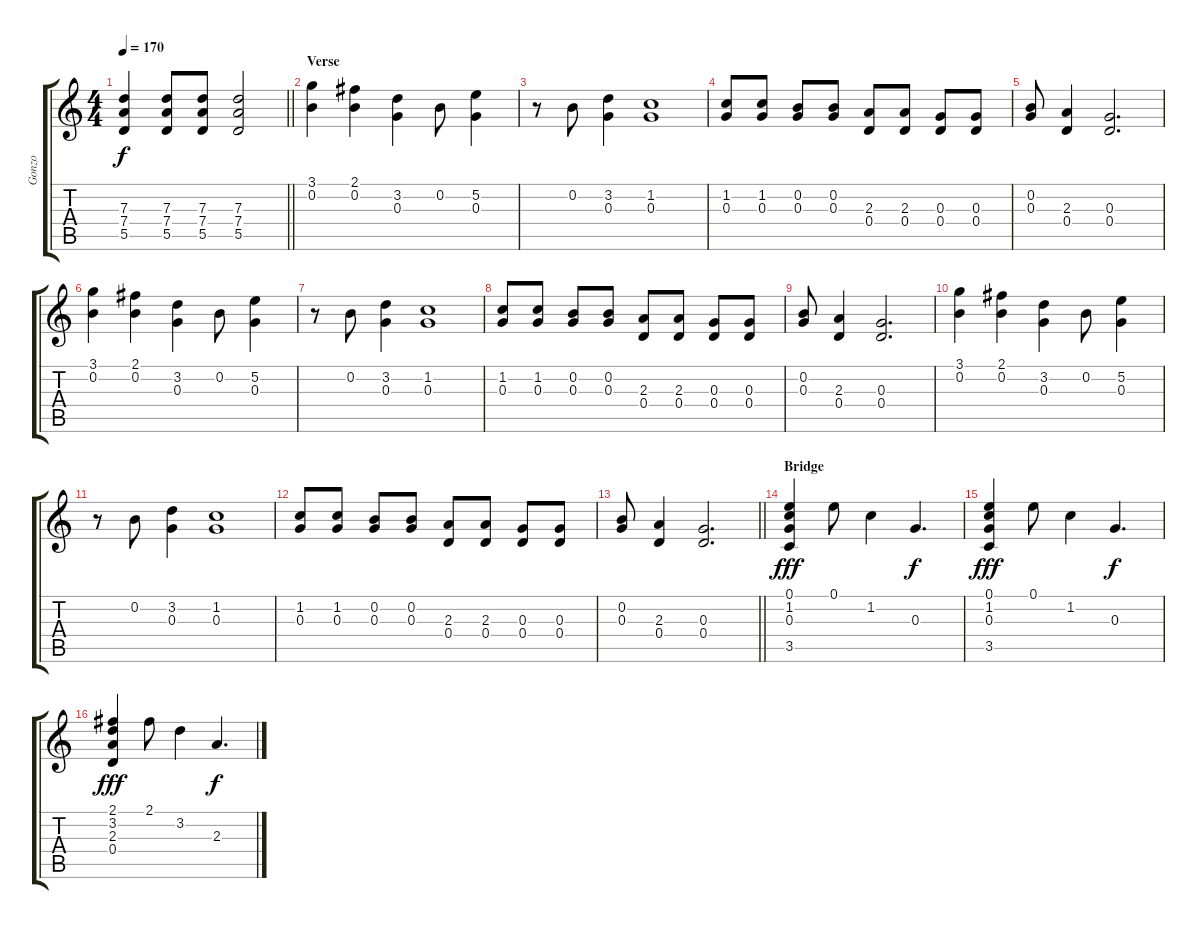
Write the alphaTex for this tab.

\track ("Gonzo" "Gonzo") {instrument overdrivenguitar}
\staff {score tabs}
\tuning (E4 B3 G3 D3 A2 E2) {hide}
\ts (4 4)
\tempo 170
\clef g2
\barLineRight lightlight
\ks c
(7.3 7.4 5.5).4{dy f} (7.3 7.4 5.5).8 (7.3 7.4 5.5).8 (7.3 7.4 5.5).2 |
\section ("" "Verse")
(3.1 0.2).4 (2.1 0.2).4 (3.2 0.3).4 0.2.8 (5.2 0.3).4 |
r.8 0.2.8 (3.2 0.3).4 (1.2 0.3).1 |
(1.2 0.3).8 (1.2 0.3).8 (0.2 0.3).8 (0.2 0.3).8 (2.3 0.4).8 (2.3 0.4).8 (0.3 0.4).8 (0.3 0.4).8 |
(0.2 0.3).8 (2.3 0.4).4 (0.3 0.4).2{d} |
(3.1 0.2).4 (2.1 0.2).4 (3.2 0.3).4 0.2.8 (5.2 0.3).4 |
r.8 0.2.8 (3.2 0.3).4 (1.2 0.3).1 |
(1.2 0.3).8 (1.2 0.3).8 (0.2 0.3).8 (0.2 0.3).8 (2.3 0.4).8 (2.3 0.4).8 (0.3 0.4).8 (0.3 0.4).8 |
(0.2 0.3).8 (2.3 0.4).4 (0.3 0.4).2{d} |
(3.1 0.2).4 (2.1 0.2).4 (3.2 0.3).4 0.2.8 (5.2 0.3).4 |
r.8 0.2.8 (3.2 0.3).4 (1.2 0.3).1 |
(1.2 0.3).8 (1.2 0.3).8 (0.2 0.3).8 (0.2 0.3).8 (2.3 0.4).8 (2.3 0.4).8 (0.3 0.4).8 (0.3 0.4).8 |
\barLineRight lightlight
(0.2 0.3).8 (2.3 0.4).4 (0.3 0.4).2{d} |
\section ("" "Bridge")
(0.1 1.2 0.3 3.5).4{dy fff} 0.1.8 1.2.4 0.3.4{d dy f} |
(0.1 1.2 0.3 3.5).4{dy fff} 0.1.8 1.2.4 0.3.4{d dy f} |
(2.1 3.2 2.3 0.4).4{dy fff} 2.1.8 3.2.4 2.3.4{d dy f}
